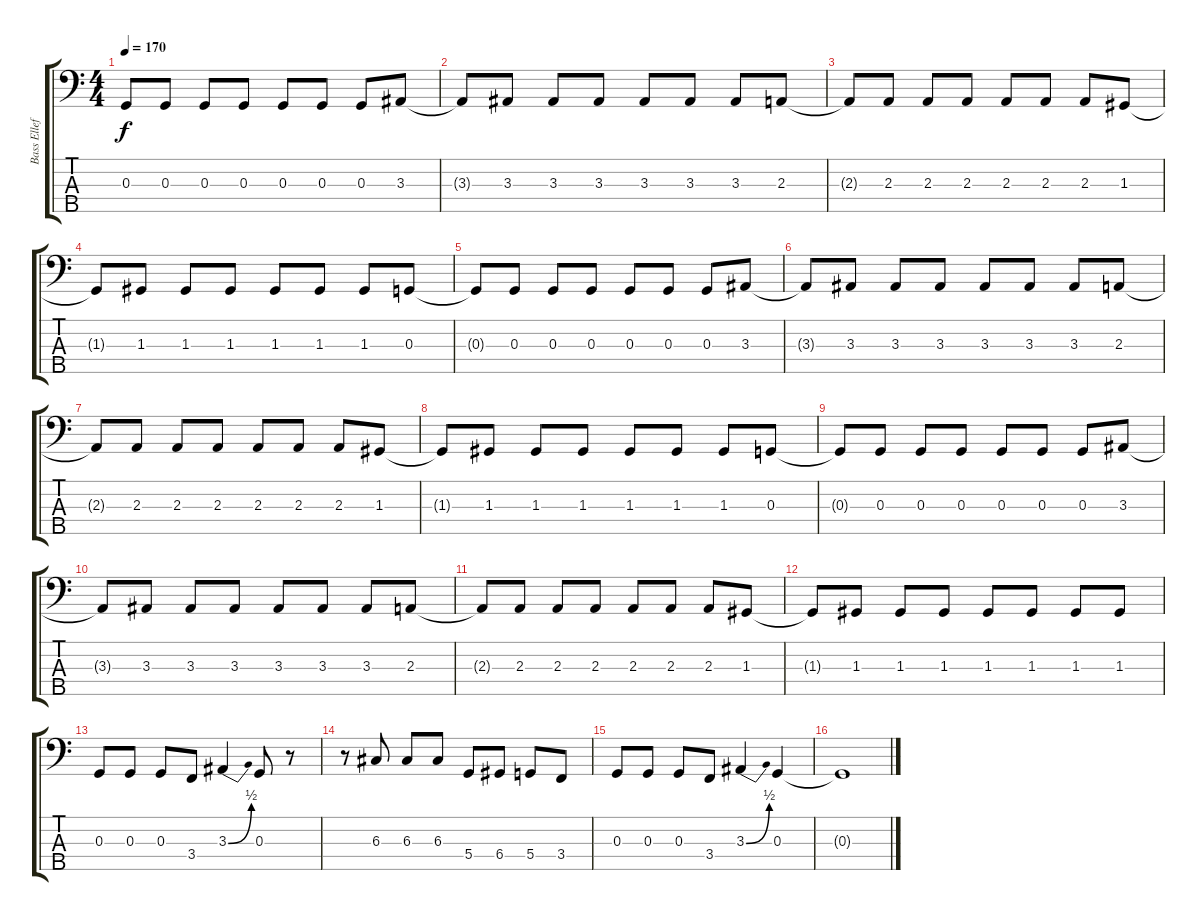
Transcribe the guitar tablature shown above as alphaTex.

\track ("Bass Ellefson" "Bass Ellef") {instrument electricbasspick}
\staff {score tabs}
\tuning (F2 C2 G1 D1 A0) {hide}
\ts (4 4)
\tempo 170
\clef f4
\ks c
0.3{t}.8{dy f} 0.3.8 0.3.8 0.3.8 0.3.8 0.3.8 0.3.8 3.3.8 |
3.3{t}.8 3.3.8 3.3.8 3.3.8 3.3.8 3.3.8 3.3.8 2.3.8 |
2.3{t}.8 2.3.8 2.3.8 2.3.8 2.3.8 2.3.8 2.3.8 1.3.8 |
1.3{t}.8 1.3.8 1.3.8 1.3.8 1.3.8 1.3.8 1.3.8 0.3.8 |
0.3{t}.8 0.3.8 0.3.8 0.3.8 0.3.8 0.3.8 0.3.8 3.3.8 |
3.3{t}.8 3.3.8 3.3.8 3.3.8 3.3.8 3.3.8 3.3.8 2.3.8 |
2.3{t}.8 2.3.8 2.3.8 2.3.8 2.3.8 2.3.8 2.3.8 1.3.8 |
1.3{t}.8 1.3.8 1.3.8 1.3.8 1.3.8 1.3.8 1.3.8 0.3.8 |
0.3{t}.8 0.3.8 0.3.8 0.3.8 0.3.8 0.3.8 0.3.8 3.3.8 |
3.3{t}.8 3.3.8 3.3.8 3.3.8 3.3.8 3.3.8 3.3.8 2.3.8 |
2.3{t}.8 2.3.8 2.3.8 2.3.8 2.3.8 2.3.8 2.3.8 1.3.8 |
1.3{t}.8 1.3.8 1.3.8 1.3.8 1.3.8 1.3.8 1.3.8 1.3.8 |
0.3.8 0.3.8 0.3.8 3.4.8 3.3{be (bend 0 0 60 2)}.4 0.3.8 r.8 |
r.8 6.3.8 6.3.8 6.3.8 5.4.8 6.4.8 5.4.8 3.4.8 |
0.3.8 0.3.8 0.3.8 3.4.8 3.3{be (bend 0 0 60 2)}.4 0.3.4 |
0.3{t}.1
